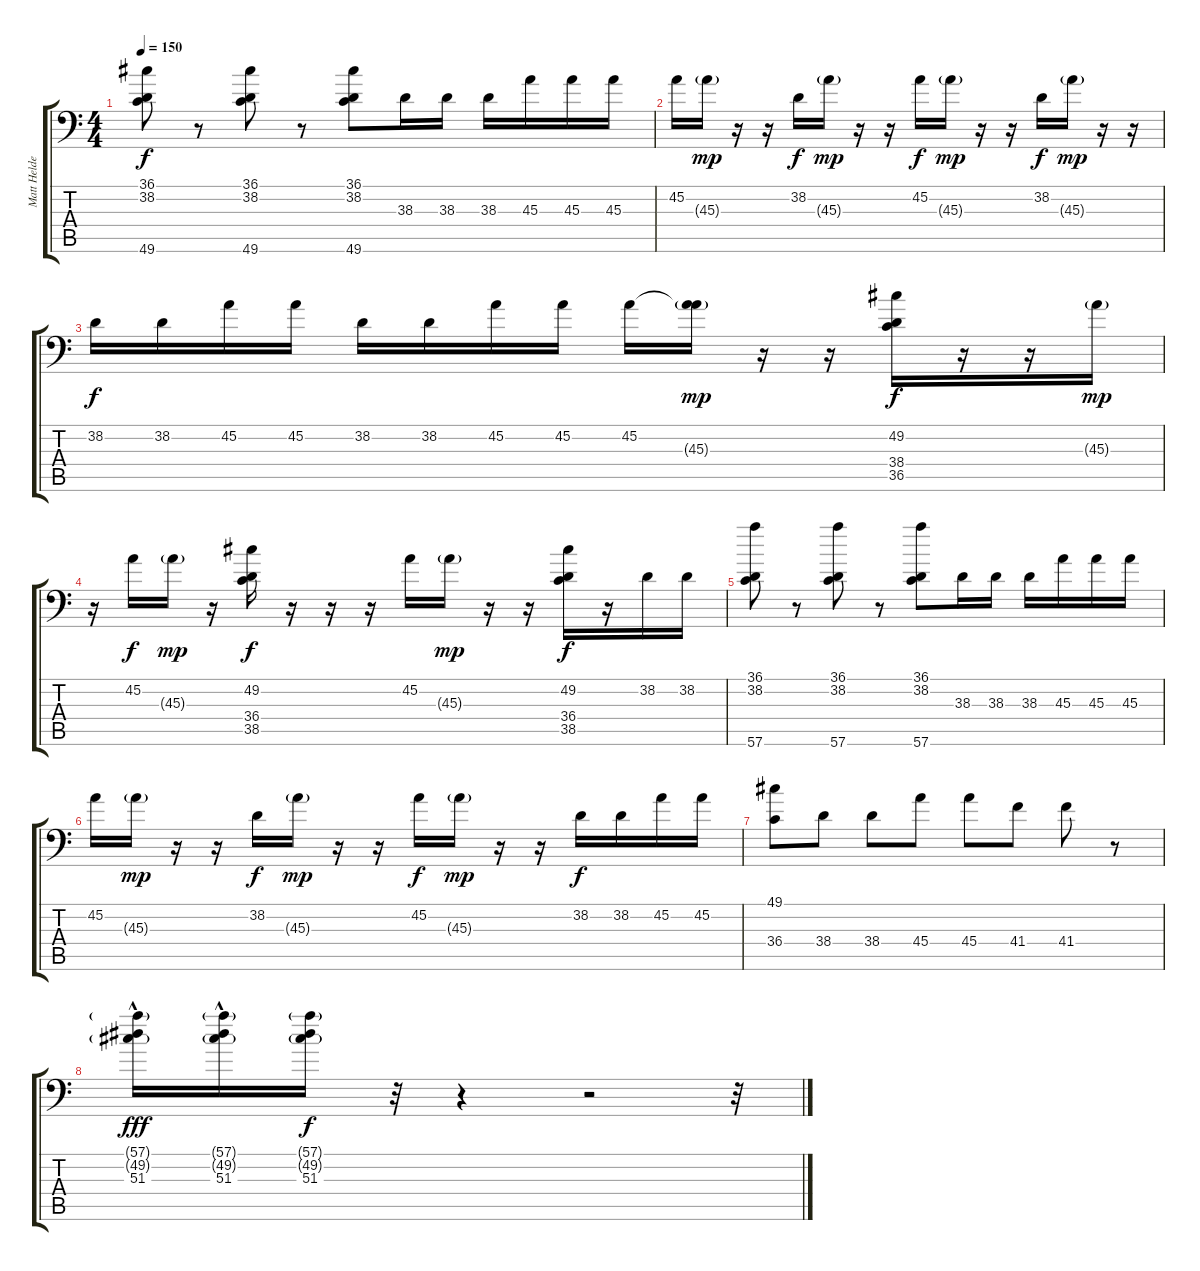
\track ("Matt Helders" "Matt Helde") {instrument acousticgrandpiano}
\staff {score tabs}
\tuning (C-1 C-1 C-1 C-1 C-1 C-1) {hide}
\ts (4 4)
\tempo 150
\clef f4
\ks c
(36.1 38.2 49.6).8{dy f} r.8 (36.1 38.2 49.6).8 r.8 (36.1 38.2 49.6).8 38.3.16 38.3.16 38.3.16 45.3.16 45.3.16 45.3.16 |
45.2.16 45.3{g}.16{dy mp} r.16 r.16 38.2.16{dy f} 45.3{g}.16{dy mp} r.16 r.16 45.2.16{dy f} 45.3{g}.16{dy mp} r.16 r.16 38.2.16{dy f} 45.3{g}.16{dy mp} r.16 r.16 |
38.2.16{dy f} 38.2.16 45.2.16 45.2.16 38.2.16 38.2.16 45.2.16 45.2.16 45.2.16 (45.2{t} 45.3{g}).16{dy mp} r.16 r.16 (49.2 38.4 36.5).16{dy f} r.16 r.16 45.3{g}.16{dy mp} |
r.16 45.2.16{dy f} 45.3{g}.16{dy mp} r.16 (49.2 36.4 38.5).16{dy f} r.16 r.16 r.16 45.2.16 45.3{g}.16{dy mp} r.16 r.16 (49.2 36.4 38.5).16{dy f} r.16 38.2.16 38.2.16 |
(36.1 38.2 57.6).8 r.8 (36.1 38.2 57.6).8 r.8 (36.1 38.2 57.6).8 38.3.16 38.3.16 38.3.16 45.3.16 45.3.16 45.3.16 |
45.2.16 45.3{g}.16{dy mp} r.16 r.16 38.2.16{dy f} 45.3{g}.16{dy mp} r.16 r.16 45.2.16{dy f} 45.3{g}.16{dy mp} r.16 r.16 38.2.16{dy f} 38.2.16 45.2.16 45.2.16 |
(49.1 36.4).8 38.4.8 38.4.8 45.4.8 45.4.8 41.4.8 41.4.8 r.8 |
(57.1{g} 49.2{g} 51.3{hac}).16{dy fff} (57.1{g} 49.2{g} 51.3{hac}).16 (57.1{g} 49.2{g} 51.3).16{dy f} r.32 r.4 r.2 r.32
